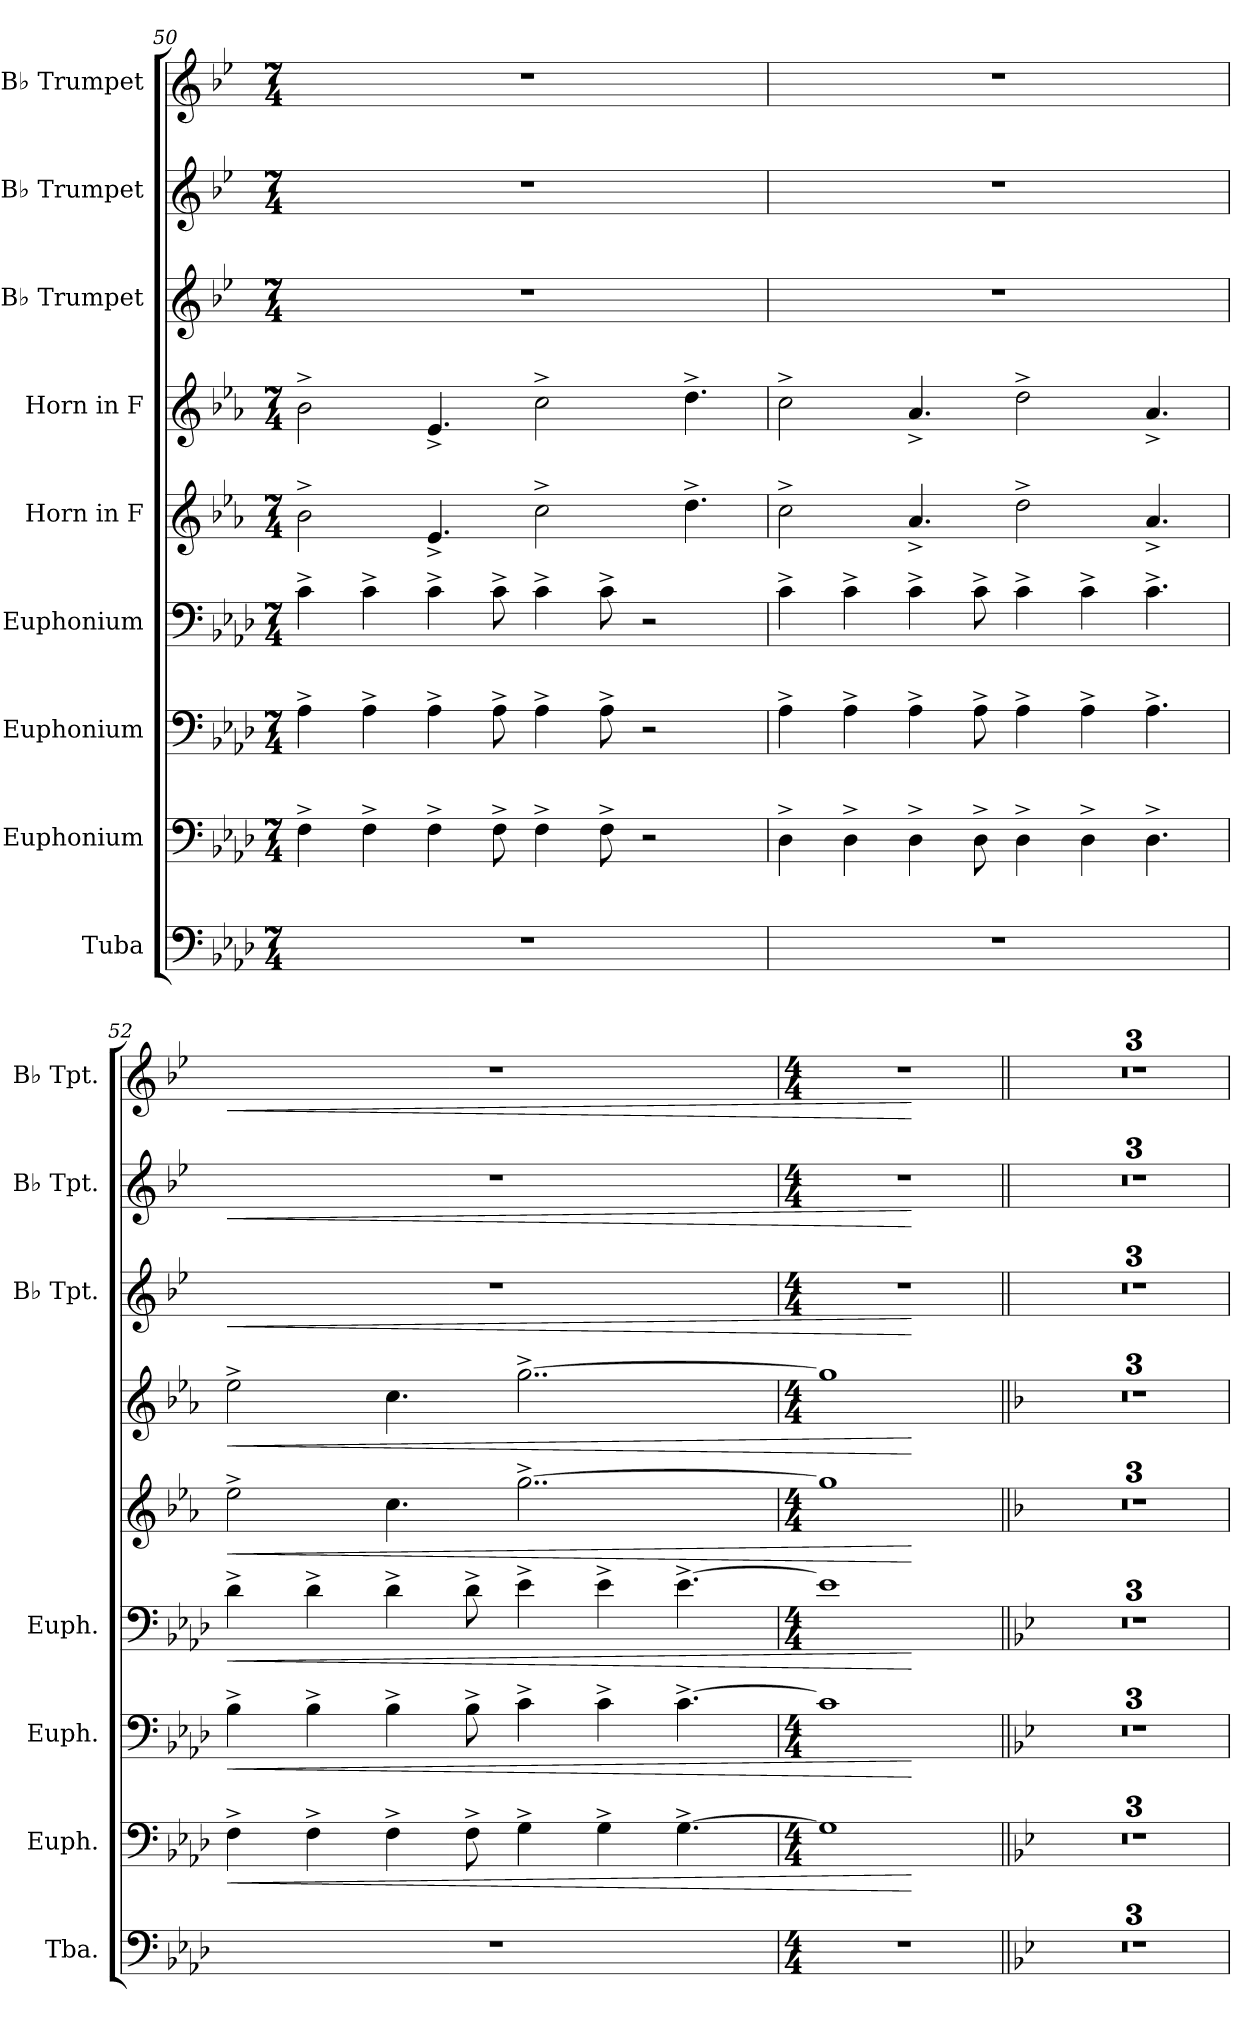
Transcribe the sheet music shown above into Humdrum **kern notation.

**kern	**kern	**dynam	**kern	**dynam	**kern	**dynam	**kern	**dynam	**kern	**dynam	**kern	**dynam	**kern	**dynam	**kern	**dynam
*part9	*part8	*part8	*part7	*part7	*part6	*part6	*part5	*part5	*part4	*part4	*part3	*part3	*part2	*part2	*part1	*part1
*staff9	*staff8	*staff8	*staff7	*staff7	*staff6	*staff6	*staff5	*staff5	*staff4	*staff4	*staff3	*staff3	*staff2	*staff2	*staff1	*staff1
*I"Tuba	*I"Euphonium	*	*I"Euphonium	*	*I"Euphonium	*	*I"Horn in F	*	*I"Horn in F	*	*I"B♭ Trumpet	*	*I"B♭ Trumpet	*	*I"B♭ Trumpet	*
*I'Tba.	*I'Euph.	*	*I'Euph.	*	*I'Euph.	*	*	*	*	*	*I'B♭ Tpt.	*	*I'B♭ Tpt.	*	*I'B♭ Tpt.	*
*clefF4	*clefF4	*	*clefF4	*	*clefF4	*	*clefG2	*	*clefG2	*	*clefG2	*	*clefG2	*	*clefG2	*
*	*	*	*	*	*	*	*ITrd4c7	*	*ITrd4c7	*	*ITrd1c2	*	*ITrd1c2	*	*ITrd1c2	*
*k[b-e-a-d-]	*k[b-e-a-d-]	*	*k[b-e-a-d-]	*	*k[b-e-a-d-]	*	*k[b-e-a-d-]	*	*k[b-e-a-d-]	*	*k[b-e-a-d-]	*	*k[b-e-a-d-]	*	*k[b-e-a-d-]	*
*M7/4	*M7/4	*	*M7/4	*	*M7/4	*	*M7/4	*	*M7/4	*	*M7/4	*	*M7/4	*	*M7/4	*
=50	=50	=50	=50	=50	=50	=50	=50	=50	=50	=50	=50	=50	=50	=50	=50	=50
1..r	4F^\	.	4A-^\	.	4c^\	.	2e-^\	.	2e-^\	.	1..r	.	1..r	.	1..r	.
.	4F^\	.	4A-^\	.	4c^\	.	.	.	.	.	.	.	.	.	.	.
.	4F^\	.	4A-^\	.	4c^\	.	4.A-^/	.	4.A-^/	.	.	.	.	.	.	.
.	8F^\	.	8A-^\	.	8c^\	.	.	.	.	.	.	.	.	.	.	.
.	4F^\	.	4A-^\	.	4c^\	.	2f^\	.	2f^\	.	.	.	.	.	.	.
.	8F^\	.	8A-^\	.	8c^\	.	.	.	.	.	.	.	.	.	.	.
.	2r	.	2r	.	2r	.	.	.	.	.	.	.	.	.	.	.
.	.	.	.	.	.	.	4.g^\	.	4.g^\	.	.	.	.	.	.	.
!!LO:PB:g=z
=51	=51	=51	=51	=51	=51	=51	=51	=51	=51	=51	=51	=51	=51	=51	=51	=51
1..r	4D-^\	.	4A-^\	.	4c^\	.	2f^\	.	2f^\	.	1..r	.	1..r	.	1..r	.
.	4D-^\	.	4A-^\	.	4c^\	.	.	.	.	.	.	.	.	.	.	.
.	4D-^\	.	4A-^\	.	4c^\	.	4.d-^/	.	4.d-^/	.	.	.	.	.	.	.
.	8D-^\	.	8A-^\	.	8c^\	.	.	.	.	.	.	.	.	.	.	.
.	4D-^\	.	4A-^\	.	4c^\	.	2g^\	.	2g^\	.	.	.	.	.	.	.
.	4D-^\	.	4A-^\	.	4c^\	.	.	.	.	.	.	.	.	.	.	.
.	4.D-^\	.	4.A-^\	.	4.c^\	.	4.d-^/	.	4.d-^/	.	.	.	.	.	.	.
=52	=52	=52	=52	=52	=52	=52	=52	=52	=52	=52	=52	=52	=52	=52	=52	=52
!	!	!LO:HP:b	!	!LO:HP:b	!	!LO:HP:b	!	!LO:HP:b	!	!LO:HP:b	!	!LO:HP:b	!	!LO:HP:b	!	!LO:HP:b
1..r	4F^\	<	4B-^\	<	4d-^\	<	2a-^\	<	2a-^\	<	1..r	<	1..r	<	1..r	<
.	4F^\	.	4B-^\	.	4d-^\	.	.	.	.	.	.	.	.	.	.	.
.	4F^\	.	4B-^\	.	4d-^\	.	4.f\	.	4.f\	.	.	.	.	.	.	.
.	8F^\	.	8B-^\	.	8d-^\	.	.	.	.	.	.	.	.	.	.	.
.	4G^\	.	4c^\	.	4e-^\	.	[2..cc^\	.	[2..cc^\	.	.	.	.	.	.	.
.	4G^\	.	4c^\	.	4e-^\	.	.	.	.	.	.	.	.	.	.	.
.	[4.G^\	.	[4.c^\	.	[4.e-^\	.	.	.	.	.	.	.	.	.	.	.
=53	=53	=53	=53	=53	=53	=53	=53	=53	=53	=53	=53	=53	=53	=53	=53	=53
*M4/4	*M4/4	*	*M4/4	*	*M4/4	*	*M4/4	*	*M4/4	*	*M4/4	*	*M4/4	*	*M4/4	*
1r	1G]	.	1c]	.	1e-]	.	1cc]	.	1cc]	.	1r	.	1r	.	1r	.
.	.	[	.	[	.	[	.	[	.	[	.	[	.	[	.	[
=54||	=54||	=54||	=54||	=54||	=54||	=54||	=54||	=54||	=54||	=54||	=54||	=54||	=54||	=54||	=54||	=54||
*k[b-e-]	*k[b-e-]	*	*k[b-e-]	*	*k[b-e-]	*	*k[b-e-]	*	*k[b-e-]	*	*k[b-e-]	*	*k[b-e-]	*	*k[b-e-]	*
!	!	!LO:DY:b	!	!LO:DY:b	!	!LO:DY:b	!	!LO:DY:b	!	!LO:DY:b	!	!LO:DY:b	!	!LO:DY:b	!	!LO:DY:b
1r	1r	fff	1r	fff	1r	fff	1r	fff	1r	fff	1r	fff	1r	fff	1r	fff
=55	=55	=55	=55	=55	=55	=55	=55	=55	=55	=55	=55	=55	=55	=55	=55	=55
1r	1r	.	1r	.	1r	.	1r	.	1r	.	1r	.	1r	.	1r	.
=56	=56	=56	=56	=56	=56	=56	=56	=56	=56	=56	=56	=56	=56	=56	=56	=56
1r	1r	.	1r	.	1r	.	1r	.	1r	.	1r	.	1r	.	1r	.
=	=	=	=	=	=	=	=	=	=	=	=	=	=	=	=	=
*-	*-	*-	*-	*-	*-	*-	*-	*-	*-	*-	*-	*-	*-	*-	*-	*-
